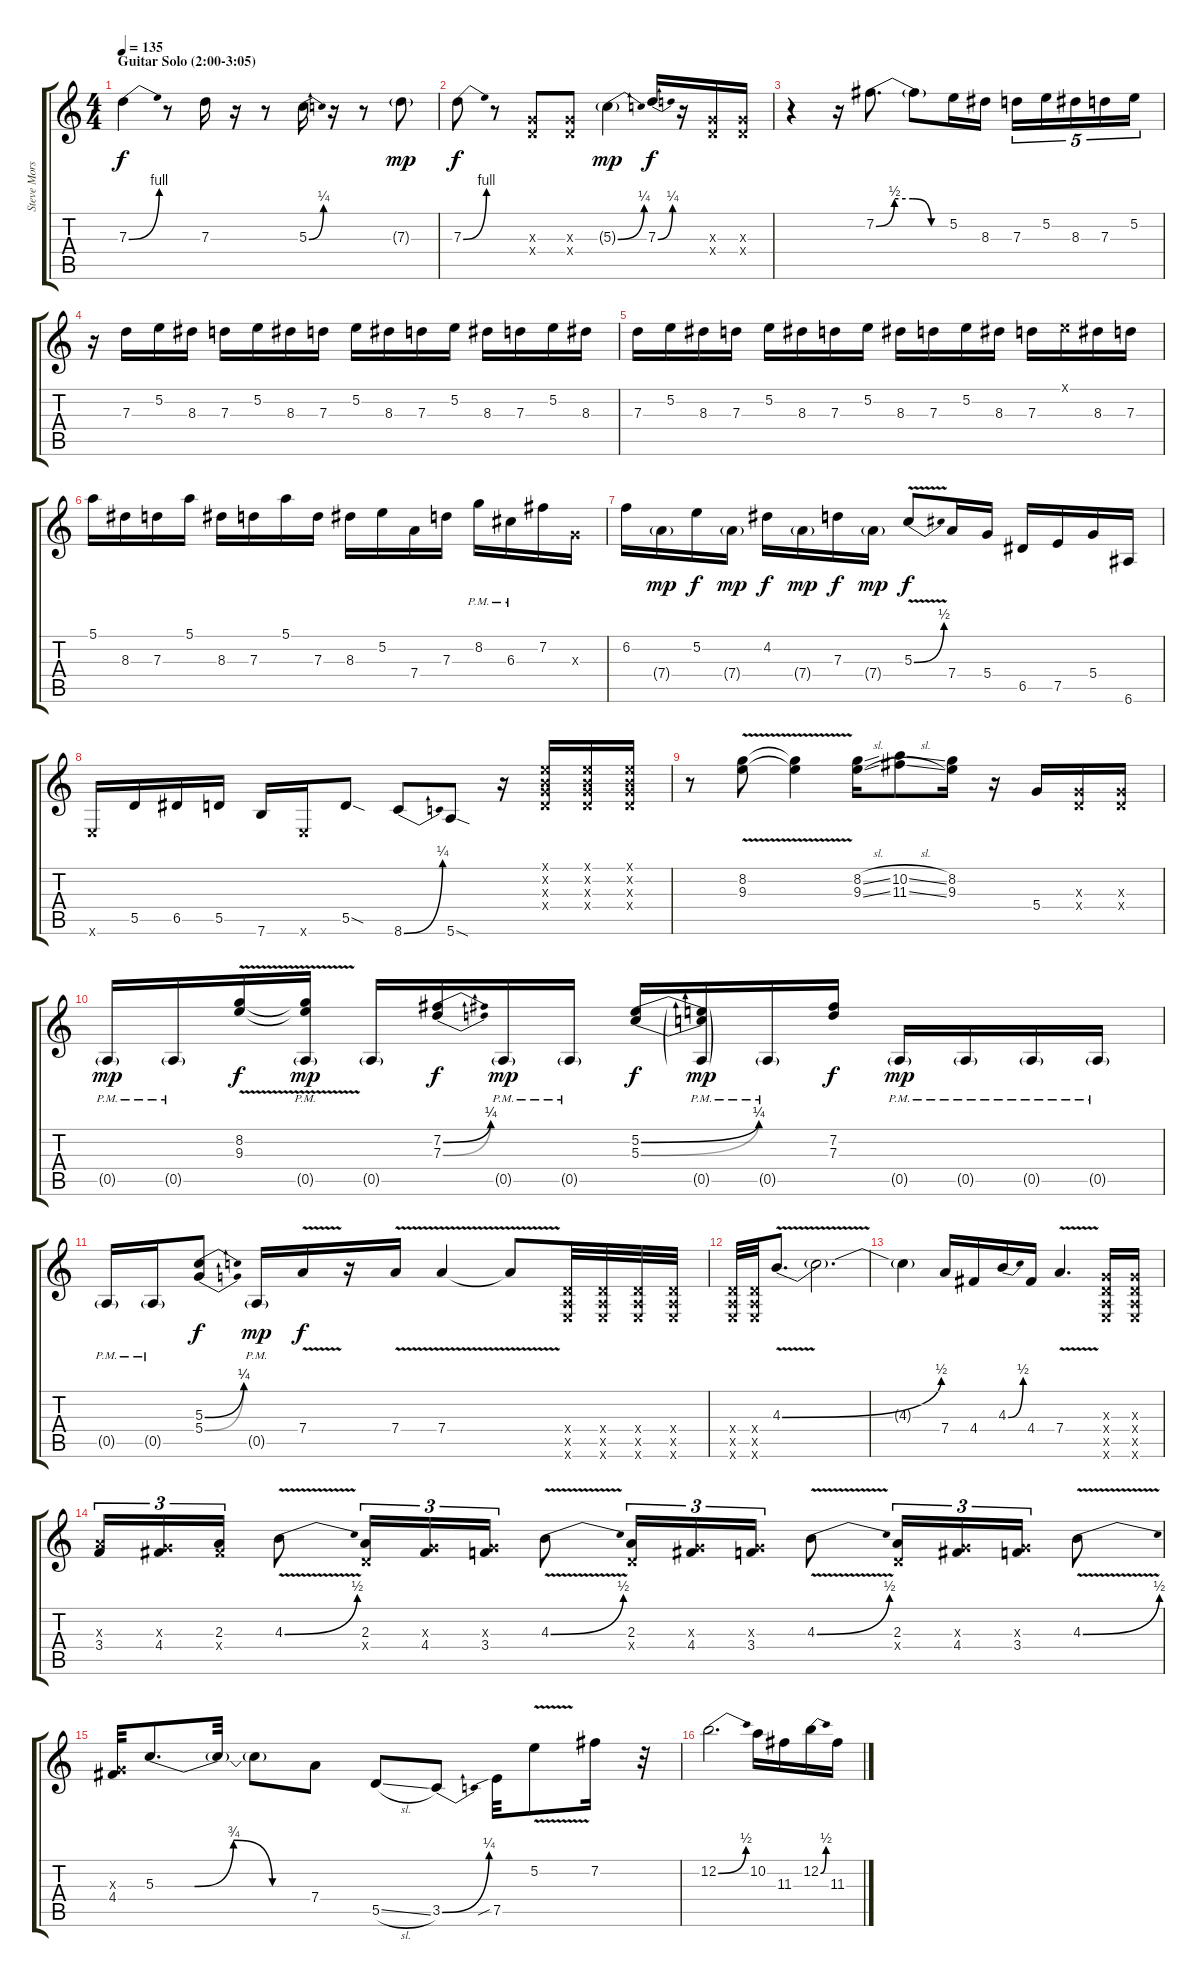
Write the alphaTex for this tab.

\track ("Steve Morse" "Steve Mors") {instrument overdrivenguitar}
\staff {score tabs}
\tuning (E4 B3 G3 D3 A2 E2) {hide}
\ts (4 4)
\section ("" "Guitar Solo (2:00-3:05)")
\tempo 135
\clef g2
\ks c
7.3{be (bend 0 0 60 4)}.4{dy f instrument overdrivenguitar} r.8 7.3.16 r.16 r.8 5.3{be (bend 0 0 60 1)}.16 r.16 r.8 7.3{g}.8{dy mp} |
7.3{be (bend 0 0 60 4)}.8{dy f} r.8 (0.3{x} 0.4{x}).8 (0.3{x} 0.4{x}).8 5.3{be (bend 0 0 60 1) g}.4{dy mp} 7.3{be (bend 0 0 60 1)}.16{dy f} r.16 (0.3{x} 0.4{x}).16 (0.3{x} 0.4{x}).16 |
r.4 r.16 7.2{be (custom 0 0 15 2 30 2 45 0 60 0)}.8{d} 7.2{t}.8 5.2.16 8.3.16 7.3.16{tu (5 4)} 5.2.16{tu (5 4)} 8.3.16{tu (5 4)} 7.3.16{tu (5 4)} 5.2.16{tu (5 4)} |
r.16 7.3.16 5.2.16 8.3.16 7.3.16 5.2.16 8.3.16 7.3.16 5.2.16 8.3.16 7.3.16 5.2.16 8.3.16 7.3.16 5.2.16 8.3.16 |
7.3.16 5.2.16 8.3.16 7.3.16 5.2.16 8.3.16 7.3.16 5.2.16 8.3.16 7.3.16 5.2.16 8.3.16 7.3.16 0.1{x}.16 8.3.16 7.3.16 |
5.1.16 8.3.16 7.3.16 5.1.16 8.3.16 7.3.16 5.1.16 7.3.16 8.3.16 5.2.16 7.4.16 7.3.16 8.2{pm}.16 6.3{pm}.16 7.2.16 0.3{x}.16 |
6.2.16 7.4{g}.16{dy mp} 5.2.16{dy f} 7.4{g}.16{dy mp} 4.2.16{dy f} 7.4{g}.16{dy mp} 7.3.16{dy f} 7.4{g}.16{dy mp} 5.3{be (bend 0 0 60 2) v}.8{dy f} 7.4.16 5.4.16 6.5.16 7.5.16 5.4.16 6.6.16 |
0.6{x}.16 5.5.16 6.5.16 5.5.16 7.6.16 0.6{x}.16 5.5{sod}.8 8.6{be (bend 0 0 60 1)}.8 5.6{sod}.8 r.16 (0.1{x} 0.2{x} 0.3{x} 0.4{x}).16 (0.1{x} 0.2{x} 0.3{x} 0.4{x}).16 (0.1{x} 0.2{x} 0.3{x} 0.4{x}).16 |
r.8 (8.2{v} 9.3{v}).8 (8.2{t} 9.3{t}).4 (8.2{sl} 9.3{sl}).16 (10.2{sl} 11.3{sl}).8 (8.2 9.3).16 r.16 5.4.16 (0.3{x} 0.4{x}).16 (0.3{x} 0.4{x}).16 |
0.5{g pm}.16{dy mp} 0.5{g pm}.16 (8.2{v} 9.3{v}).16{dy f} (8.2{t} 9.3{t} 0.5{g pm}).16{dy mp} 0.5{g}.16 (7.2{be (bend 0 0 60 1)} 7.3{be (bend 0 0 60 1)}).16{dy f} 0.5{g pm}.16{dy mp} 0.5{g pm}.16 (5.2{be (bend 0 0 60 1)} 5.3{be (bend 0 0 60 1)}).16{dy f} (5.2{t} 5.3{t} 0.5{g pm}).16{dy mp} 0.5{g pm}.16 (7.2 7.3).16{dy f} 0.5{g pm}.16{dy mp} 0.5{g pm}.16 0.5{g pm}.16 0.5{g pm}.16 |
0.5{g pm}.16 0.5{g pm}.16 (5.3{be (bend 0 0 60 1)} 5.4{be (bend 0 0 60 1)}).8{dy f} 0.5{g pm}.16{dy mp} 7.4{v}.16{dy f} r.16 7.4{v}.16 7.4{v}.4 7.4{t}.8 (0.4{x} 0.5{x} 0.6{x}).32 (0.4{x} 0.5{x} 0.6{x}).32 (0.4{x} 0.5{x} 0.6{x}).32 (0.4{x} 0.5{x} 0.6{x}).32 |
(0.4{x} 0.5{x} 0.6{x}).32 (0.4{x} 0.5{x} 0.6{x}).32 4.3{be (bend 0 0 60 2) v}.8{d} 4.3{t}.2{d} |
4.3{t}.4 7.4.16 4.4.16 4.3{be (bend 0 0 60 2)}.16 4.4.16 7.4{v}.4{d} (0.3{x} 0.4{x} 0.5{x} 0.6{x}).16 (0.3{x} 0.4{x} 0.5{x} 0.6{x}).16 |
(2.3{x} 3.4).16{tu (3 2)} (0.3{x} 4.4).16{tu (3 2)} (2.3 4.4{x}).16{tu (3 2)} 4.3{be (bend 0 0 60 2) v}.8 (2.3 0.4{x}).16{tu (3 2)} (0.3{x} 4.4).16{tu (3 2)} (0.3{x} 3.4).16{tu (3 2)} 4.3{be (bend 0 0 60 2) v}.8 (2.3 0.4{x}).16{tu (3 2)} (0.3{x} 4.4).16{tu (3 2)} (0.3{x} 3.4).16{tu (3 2)} 4.3{be (bend 0 0 60 2) v}.8 (2.3 0.4{x}).16{tu (3 2)} (0.3{x} 4.4).16{tu (3 2)} (0.3{x} 3.4).16{tu (3 2)} 4.3{be (bend 0 0 60 2) v}.8 |
(0.3{x} 4.4).32 5.3{be (custom 0 0 15 0 30 3 45 0 60 0)}.8{d} 5.3{t}.32 5.3{t}.8 7.4.8 5.5{sl}.8 3.5{be (bend 0 0 60 1)}.8 7.5{sib}.32 5.2{v}.8 7.2.16 r.32 |
12.2{be (bend 0 0 60 2)}.2{d} 10.2.16 11.3.16 12.2{be (bend 0 0 60 2)}.16 11.3.16
